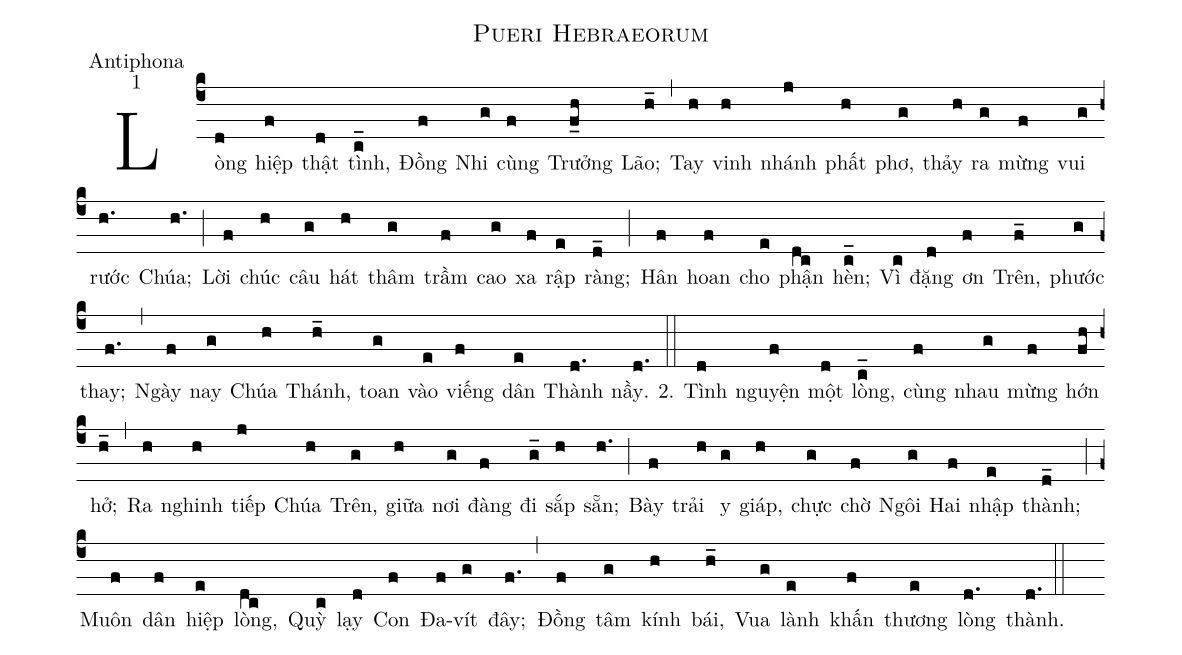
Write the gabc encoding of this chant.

name:Pueri Hebraeorum;
office-part:Antiphona;
mode:1;
%%
(c4)Lòng(d) hiệp(f) thật(d) tình,(c_) Đồng(f) Nhi(g) cùng(f) Trưởng(f_h) Lão;(h_) (,)
Tay(h) vinh(h) nhánh(j) phất(h) phơ,(g) thảy(h) ra(g) mừng(f) vui(g) rước(h.) Chúa;(h.) (;)
Lời(f) chúc(h) câu(g) hát(h) thâm(g) trầm(f) cao(g) xa(f) rập(e) ràng;(d_) (;)
Hân(f) hoan(f) cho(e) phận(dc) hèn;(c_)
Vì(c) đặng(d) ơn(f) Trên,(f_) phước(g) thay;(f.) (,)
Ngày(f) nay(g) Chúa(h) Thánh,(h_) toan(g) vào(e) viếng(f) dân(e) Thành(d.) nầy.(d.) (::)

2. Tình(d) nguyện(f) một(d) lòng,(c_) cùng(f) nhau(g) mừng(f) hớn(fh) hở;(h_) (,)
Ra(h) nghinh(h) tiếp(j) Chúa(h) Trên,(g) giữa(h) nơi(g) đàng(f) đi(g_) sắp(h) sẵn;(h.) (;)
Bày(f) trải(h) y(g) giáp,(h) chực(g) chờ(f) Ngôi(g) Hai(f) nhập(e) thành;(d_) (;)
Muôn(f) dân(f) hiệp(e) lòng,(dc)
Quỳ(c) lạy(d) Con(f) Đa-(f)vít(g) đây;(f.) (,)
Đồng(f) tâm(g) kính(h) bái,(h_) Vua(g) lành(e) khấn(f) thương(e) lòng(d.) thành.(d.) (::)
